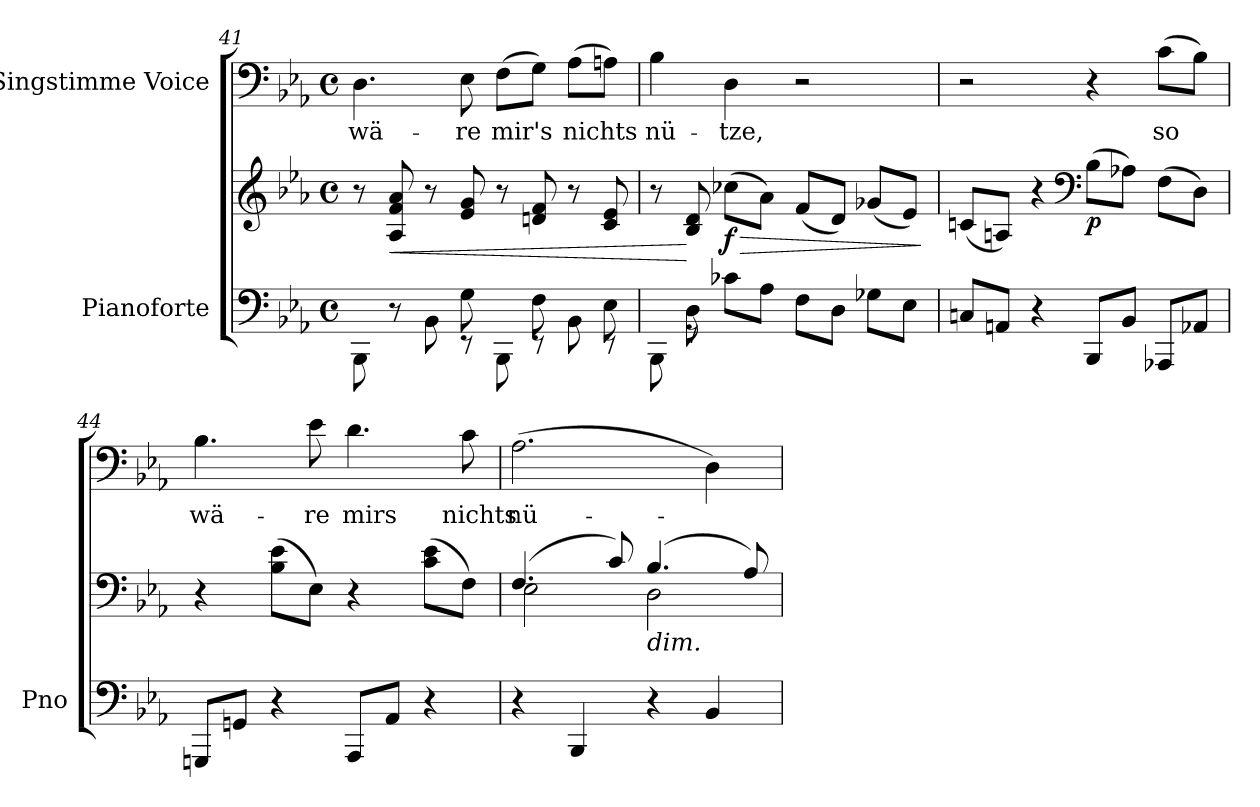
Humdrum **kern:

**kern	**kern	**dynam	**kern	**text
*part2	*part2	*part2	*part1	*part1
*staff3	*staff2	*staff2/3	*staff1	*staff1
*I"Pianoforte	*	*	*I"Singstimme Voice	*
*I'Pno	*	*	*	*
*clefF4	*clefG2	*	*clefF4	*
*k[b-e-a-]	*k[b-e-a-]	*	*k[b-e-a-]	*
*M4/4	*M4/4	*	*M4/4	*
*met(c)	*met(c)	*	*met(c)	*
=41	=41	=41	=41	=41
*^	*	*	*	*
4.ryy	8BBB-\	8r	.	4.D\	wä-
!	!	!	!LO:HP:b	!	!
.	8r	8A-/ 8f/ 8a-/	<	.	.
.	8BB-\	8r	.	.	.
8G\	8r	8e-/ 8g/	.	8E-\	-re
8ryy	8BBB-\	8r	.	(8F\L	mir's
8F\	8r	8dn/ 8f/	.	8G\J)	.
8ryy	8BB-\	8r	.	(8A-\L	nichts
8E-\	8r	8c/ 8e-/	.	8An\J)	.
=42	=42	=42	=42	=42	=42
8ryy	8BBB-\	8r	.	4B-\	nü-
8D\	8r	8B-/ 8d/	[	.	.
!	!	!	!LO:HP:b	!	!
!	!	!	!LO:DY:n=1:b	!	!
2.ryy	8c-X\L	(8cc-X\L	> f	4D\	-tze,
.	8A-\J	8a-\J)	.	.	.
.	8F\L	(8f/L	.	2r	.
.	8D\J	8d/J)	.	.	.
.	8G-X\L	(8g-X/L	.	.	.
.	8E-\J	8e-/J)	.	.	.
*v	*v	*	*	*	*
.	.	]	.	.
=43	=43	=43	=43	=43
8Cn/L	(8cn/L	.	2r	.
8AAn/J	8An/J)	.	.	.
4r	4r	.	.	.
*	*clefF4	*	*	*
!	!	!LO:DY:b	!	!
8BBB-/L	(8B-\L	p	4r	.
8BB-/J	8A-X\J)	.	.	.
8AAA-X/L	(8F\L	.	(8c\L	so
8AA-X/J	8D\J)	.	8B-\J)	.
=44	=44	=44	=44	=44
8GGGn/L	4r	.	4.B-\	wä-
8GGn/J	.	.	.	.
4r	(8B-\ 8e-\L	.	.	.
.	8E-\J)	.	8e-\	-re
8AAA-/L	4r	.	4.d\	mirs
8AA-/J	.	.	.	.
4r	(8c\ 8e-\L	.	.	.
.	8F\J)	.	8c\	nichts
=45	=45	=45	=45	=45
*	*^	*	*	*
4r	(4.F/	2E-\	.	(2.A-\	nü-
4BBB-/	.	.	.	.	.
.	8c/)	.	.	.	.
!	!LO:TX:b:i:t=dim.	!	!	!	!
4r	(4.B-/	2D\	.	.	.
4BB-/	.	.	.	4D\)	.
.	8A-/)	.	.	.	.
*	*v	*v	*	*	*
=	=	=	=	=
*-	*-	*-	*-	*-
